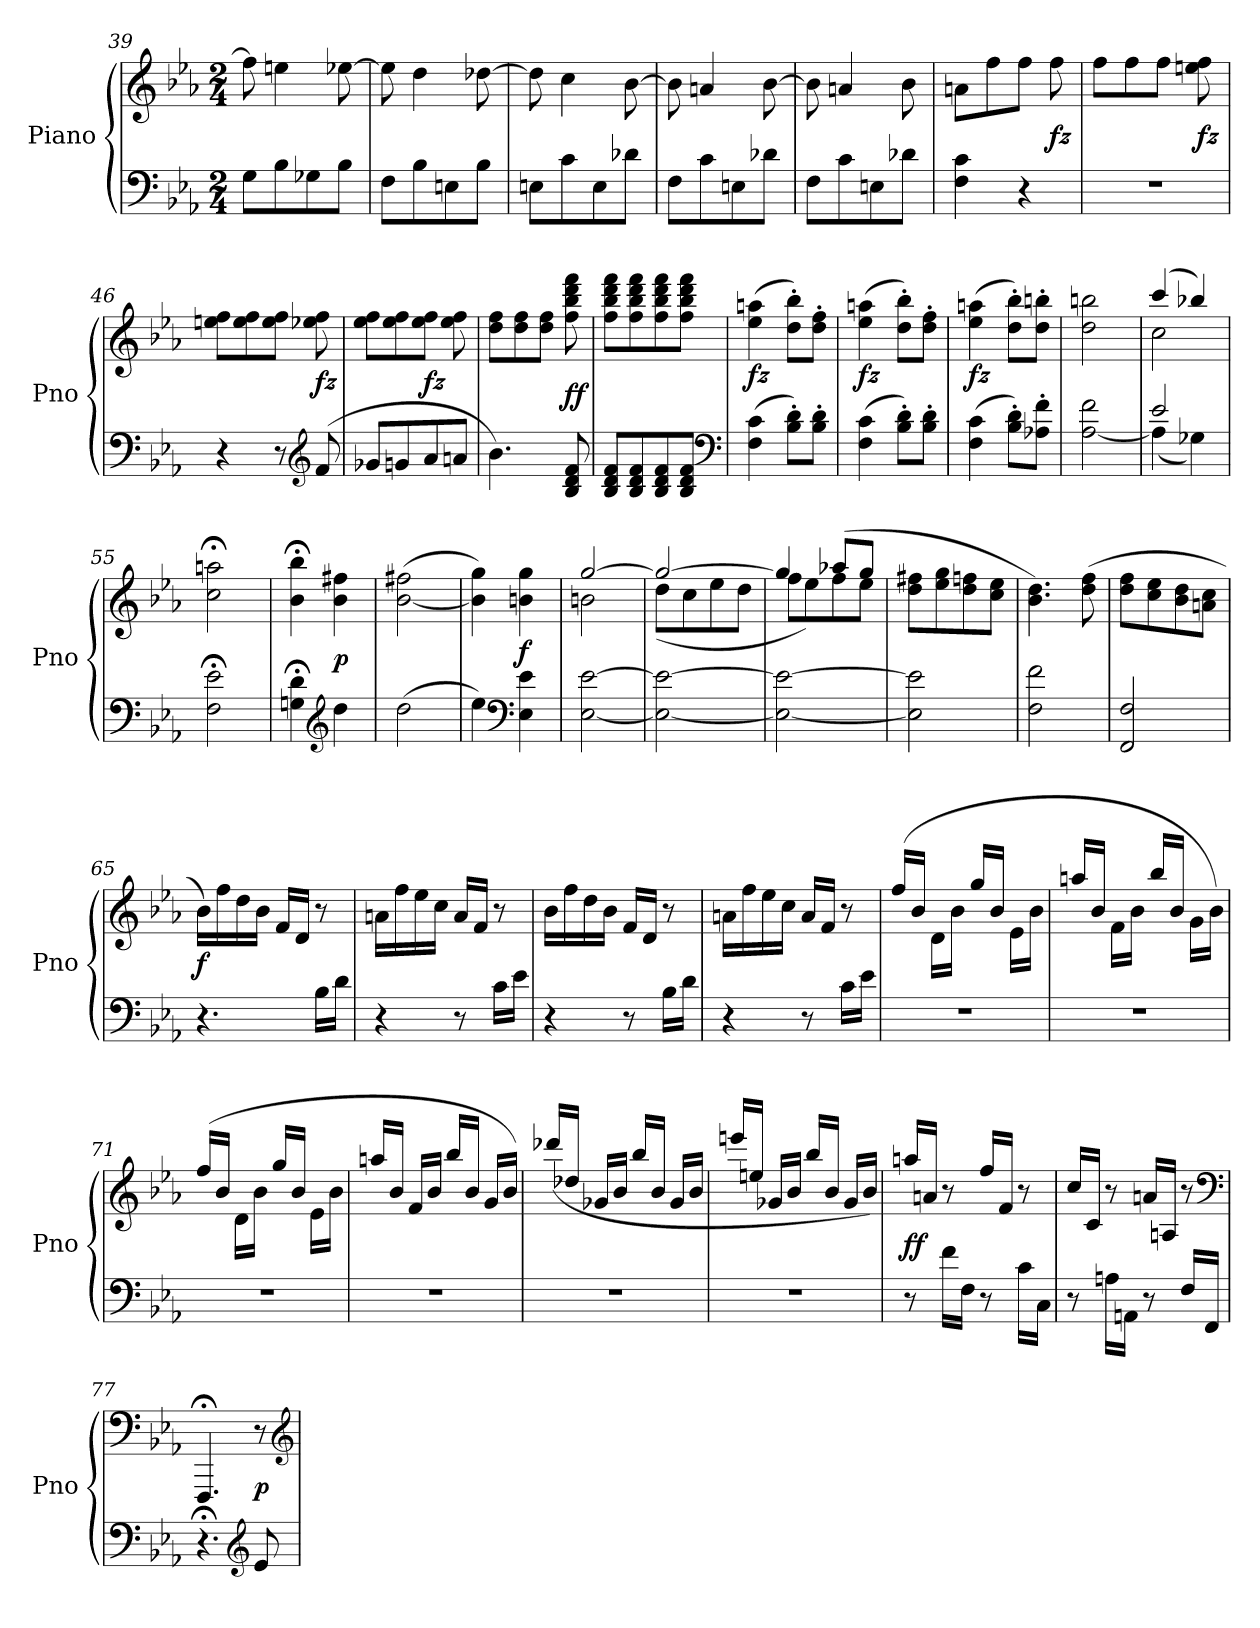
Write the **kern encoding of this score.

**kern	**kern	**dynam
*part1	*part1	*part1
*staff2	*staff1	*staff1/2
*I"Piano	*	*
*I'Pno	*	*
*clefF4	*clefG2	*
*k[b-e-a-]	*k[b-e-a-]	*
*E-:	*E-:	*
*M2/4	*M2/4	*
=39	=39	=39
8GL	8ff]	.
8B-	4een	.
8G-X	.	.
8B-J	[8ee-X	.
=40	=40	=40
8FL	8ee-]	.
8B-	4dd	.
8En	.	.
8B-J	[8dd-X	.
=41	=41	=41
8EnL	8dd-]	.
8c	4cc	.
8E	.	.
8d-XJ	[8b-	.
=42	=42	=42
8FL	8b-]	.
8c	4an	.
8En	.	.
8d-XJ	[8b-	.
=43	=43	=43
8FL	8b-]	.
8c	4an	.
8En	.	.
8d-XJ	8b-	.
=44	=44	=44
4F 4c	8anL	.
.	8ff	.
4r	8ffJ	.
.	8ff	fz
=45	=45	=45
2r	8ffL	.
.	8ff	.
.	8ffJ	.
.	8een 8ff	fz
=46	=46	=46
4r	8een 8ffL	.
.	8ee 8ff	.
8r	8ee 8ffJ	.
*clefG2	*	*
(<8f	8ee-X 8ff	fz
!!LO:LB:g=z
=47	=47	=47
8g-XL	8ee- 8ffL	.
8gn	8ee- 8ff	.
8a-	8ee- 8ffJ	fz
8anJ	8ee- 8ff	.
=48	=48	=48
4.b-)	8dd 8ffL	.
.	8dd 8ff	.
.	8dd 8ffJ	.
8B- 8d 8f	8ff 8bb- 8ddd 8fff	ff
=49	=49	=49
8B- 8d 8fL	8ff 8bb- 8ddd 8fffL	.
8B- 8d 8f	8ff 8bb- 8ddd 8fff	.
8B- 8d 8f	8ff 8bb- 8ddd 8fff	.
8B- 8d 8fJ	8ff 8bb- 8ddd 8fffJ	.
*clefF4	*	*
=50	=50	=50
(4F 4c	(4ee- 4aan	fz
8B-' 8d'L)	8dd' 8bb-'L)	.
8B-' 8d'J	8dd' 8ff'J	.
=51	=51	=51
(4F 4c	(4ee- 4aan	fz
8B-' 8d'L)	8dd' 8bb-'L)	.
8B-' 8d'J	8dd' 8ff'J	.
=52	=52	=52
(4F 4c	(4ee- 4aan	fz
8B-' 8d'L)	8dd' 8bb-'L)	.
8A-X' 8f'J	8dd' 8bbn'J	.
=53	=53	=53
[2A- 2f	2dd 2bbn	.
=54	=54	=54
*^	*^	*
2e-	(4A-]	(4ccc	2cc	.
.	4G-X)	4bb-X)	.	.
*v	*v	*	*	*
*	*v	*v	*
=55	=55	=55
2F;< 2e-;<	2cc;< 2aan;<	.
=56	=56	=56
4Gn;< 4d;<	4b-;< 4bb-;<	.
*clefG2	*	*
4dd	4b- 4ff#X	p
!!LO:LB:g=z
=57	=57	=57
(2dd	([2b- 2ff#X	.
=58	=58	=58
4ee-)	4b-] 4gg)	.
*clefF4	*	*
4E- 4e-	4bn 4gg	f
=59	=59	=59
*	*^	*
[2E- [2e-	[2gg	2bn	.
=60	=60	=60	=60
2E-_ 2e-_	2gg_	(8ddL	.
.	.	8cc	.
.	.	8ee-	.
.	.	8ddJ	.
=61	=61	=61	=61
2E-_ 2e-_	4gg]	8ffL	.
.	.	8ee-)	.
.	(8aa-XL	8ff	.
.	8ggJ	8ee-J	.
*	*v	*v	*
=62	=62	=62
2E-] 2e-]	8dd 8ff#XL	.
.	8ee- 8gg	.
.	8dd 8ffn	.
.	8cc 8ee-J	.
=63	=63	=63
2F 2f	4.b- 4.dd)	.
.	(8dd 8ff	.
=64	=64	=64
2FF 2F	8dd 8ffL	.
.	8cc 8ee-	.
.	8b- 8dd	.
.	8an 8ccJ	.
=65	=65	=65
4.r	16b-LL)	f
.	16ff	.
.	16dd	.
.	16b-JJ	.
.	16fLL	.
.	16dJJ	.
16B-LL	8r	.
16dJJ	.	.
!!LO:LB:g=z
=66	=66	=66
4r	16anLL	.
.	16ff	.
.	16ee-	.
.	16ccJJ	.
8r	16aLL	.
.	16fJJ	.
16cLL	8r	.
16e-JJ	.	.
=67	=67	=67
4r	16b-LL	.
.	16ff	.
.	16dd	.
.	16b-JJ	.
8r	16fLL	.
.	16dJJ	.
16B-LL	8r	.
16dJJ	.	.
=68	=68	=68
4r	16anLL	.
.	16ff	.
.	16ee-	.
.	16ccJJ	.
8r	16aLL	.
.	16fJJ	.
16cLL	8r	.
16e-JJ	.	.
=69	=69	=69
2r	(16ff/LL	.
.	16b-/JJ	.
.	16d\LL	.
.	16b-\JJ	.
.	16gg/LL	.
.	16b-/JJ	.
.	16e-\LL	.
.	16b-\JJ	.
=70	=70	=70
2r	16aan/LL	.
.	16b-/JJ	.
.	16f\LL	.
.	16b-\JJ	.
.	16bb-/LL	.
.	16b-/JJ	.
.	16g\LL	.
.	16b-\JJ)	.
=71	=71	=71
2r	(16ff/LL	.
.	16b-/JJ	.
.	16d\LL	.
.	16b-\JJ	.
.	16gg/LL	.
.	16b-/JJ	.
.	16e-\LL	.
.	16b-\JJ	.
!!LO:LB:g=z
=72	=72	=72
2r	16aan/LL	.
.	16b-/JJ	.
.	16fLL	.
.	16b-JJ	.
.	16bb-/LL	.
.	16b-/JJ	.
.	16gLL	.
.	16b-JJ)	.
=73	=73	=73
2r	(16ddd-X/LL	.
.	16dd-X/JJ	.
.	16g-XLL	.
.	16b-JJ	.
.	16bb-/LL	.
.	16b-/JJ	.
.	16g-LL	.
.	16b-JJ	.
=74	=74	=74
2r	16eeen/LL	.
.	16een/JJ	.
.	16g-XLL	.
.	16b-JJ	.
.	16bb-/LL	.
.	16b-/JJ	.
.	16g-LL	.
.	16b-JJ)	.
=75	=75	=75
8r	16aan/LL	ff
.	16an/JJ	.
16fLL	8r	.
16FJJ	.	.
8r	16ff/LL	.
.	16f/JJ	.
16cLL	8r	.
16CJJ	.	.
=76	=76	=76
8r	16ccLL	.
.	16cJJ	.
16AnLL	8r	.
16AAnJJ	.	.
8r	16anLL	.
.	16AnJJ	.
16FLL	8r	.
16FFJJ	.	.
*	*clefF4	*
=77	=77	=77
4.r;	4.FFF;<	.
*clefG2	*	*
8e-	8r	p
*	*clefG2	*
=	=	=
*-	*-	*-
